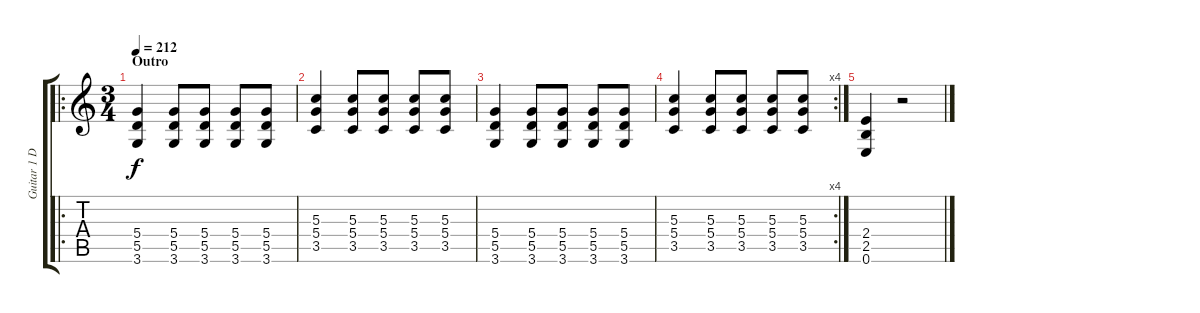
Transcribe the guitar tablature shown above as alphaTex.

\track ("Guitar 1 D" "Guitar 1 D") {instrument distortionguitar}
\staff {score tabs}
\tuning (E4 B3 G3 D3 A2 E2) {hide}
\ro
\ts (3 4)
\section ("" "Outro")
\tempo 212
\clef g2
\ks c
(5.4 5.5 3.6).4{dy f} (5.4 5.5 3.6).8 (5.4 5.5 3.6).8 (5.4 5.5 3.6).8 (5.4 5.5 3.6).8 |
(5.3 5.4 3.5).4 (5.3 5.4 3.5).8 (5.3 5.4 3.5).8 (5.3 5.4 3.5).8 (5.3 5.4 3.5).8 |
(5.4 5.5 3.6).4 (5.4 5.5 3.6).8 (5.4 5.5 3.6).8 (5.4 5.5 3.6).8 (5.4 5.5 3.6).8 |
\rc 4
(5.3 5.4 3.5).4 (5.3 5.4 3.5).8 (5.3 5.4 3.5).8 (5.3 5.4 3.5).8 (5.3 5.4 3.5).8 |
(2.4 2.5 0.6).4 r.2
